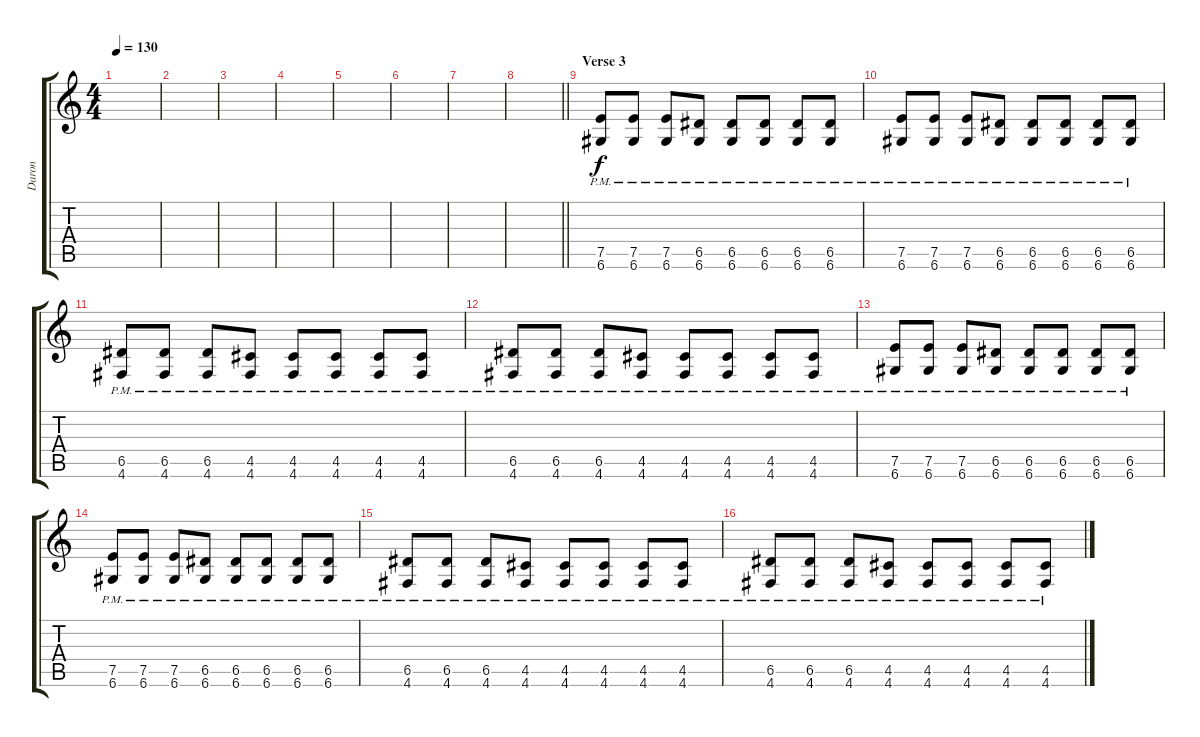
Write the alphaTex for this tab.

\track ("Daron" "Daron") {instrument overdrivenguitar}
\staff {score tabs}
\tuning (E4 B3 G3 D3 A2 D2) {hide}
\ts (4 4)
\tempo 130
\clef g2
\ks c
|
|
|
|
|
|
|
\barLineRight lightlight
|
\section ("" "Verse 3")
(7.5{pm} 6.6{pm}).8 (7.5{pm} 6.6{pm}).8 (7.5{pm} 6.6{pm}).8 (6.5{pm} 6.6{pm}).8 (6.5{pm} 6.6{pm}).8 (6.5{pm} 6.6{pm}).8 (6.5{pm} 6.6{pm}).8 (6.5{pm} 6.6{pm}).8 |
(7.5{pm} 6.6{pm}).8 (7.5{pm} 6.6{pm}).8 (7.5{pm} 6.6{pm}).8 (6.5{pm} 6.6{pm}).8 (6.5{pm} 6.6{pm}).8 (6.5{pm} 6.6{pm}).8 (6.5{pm} 6.6{pm}).8 (6.5{pm} 6.6{pm}).8 |
(6.5{pm} 4.6{pm}).8 (6.5{pm} 4.6{pm}).8 (6.5{pm} 4.6{pm}).8 (4.5{pm} 4.6{pm}).8 (4.5{pm} 4.6{pm}).8 (4.5{pm} 4.6{pm}).8 (4.5{pm} 4.6{pm}).8 (4.5{pm} 4.6{pm}).8 |
(6.5{pm} 4.6{pm}).8 (6.5{pm} 4.6{pm}).8 (6.5{pm} 4.6{pm}).8 (4.5{pm} 4.6{pm}).8 (4.5{pm} 4.6{pm}).8 (4.5{pm} 4.6{pm}).8 (4.5{pm} 4.6{pm}).8 (4.5{pm} 4.6{pm}).8 |
(7.5{pm} 6.6{pm}).8 (7.5{pm} 6.6{pm}).8 (7.5{pm} 6.6{pm}).8 (6.5{pm} 6.6{pm}).8 (6.5{pm} 6.6{pm}).8 (6.5{pm} 6.6{pm}).8 (6.5{pm} 6.6{pm}).8 (6.5{pm} 6.6{pm}).8 |
(7.5{pm} 6.6{pm}).8 (7.5{pm} 6.6{pm}).8 (7.5{pm} 6.6{pm}).8 (6.5{pm} 6.6{pm}).8 (6.5{pm} 6.6{pm}).8 (6.5{pm} 6.6{pm}).8 (6.5{pm} 6.6{pm}).8 (6.5{pm} 6.6{pm}).8 |
(6.5{pm} 4.6{pm}).8 (6.5{pm} 4.6{pm}).8 (6.5{pm} 4.6{pm}).8 (4.5{pm} 4.6{pm}).8 (4.5{pm} 4.6{pm}).8 (4.5{pm} 4.6{pm}).8 (4.5{pm} 4.6{pm}).8 (4.5{pm} 4.6{pm}).8 |
(6.5{pm} 4.6{pm}).8 (6.5{pm} 4.6{pm}).8 (6.5{pm} 4.6{pm}).8 (4.5{pm} 4.6{pm}).8 (4.5{pm} 4.6{pm}).8 (4.5{pm} 4.6{pm}).8 (4.5{pm} 4.6{pm}).8 (4.5{pm} 4.6{pm}).8
